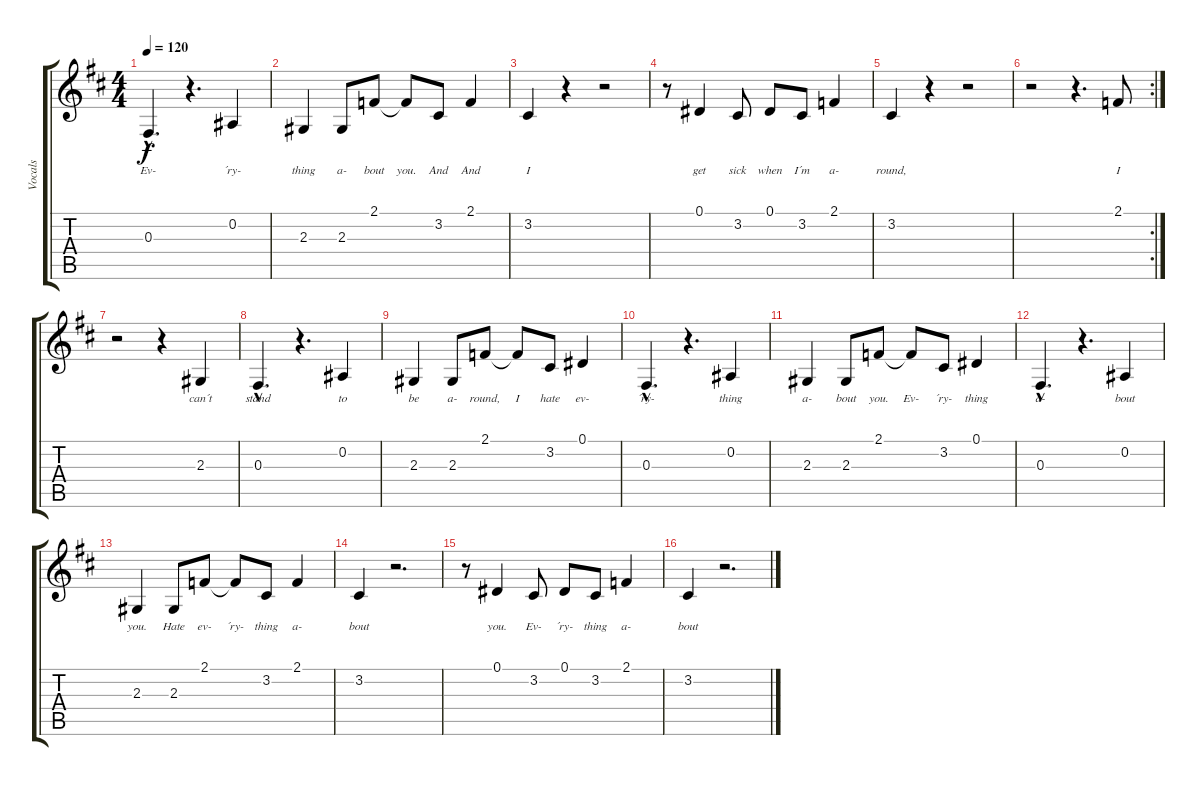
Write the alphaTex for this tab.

\track ("Vocals" "Vocals") {instrument lead6voice}
\staff {score tabs}
\tuning (Eb4 Bb3 Gb3 Db3 Ab2 Eb2) {hide}
\ts (4 4)
\tempo 120
\clef g2
\ks d
0.3{hac}.4{d lyrics (0 "Ev-") lyrics (1 "") lyrics (2 "") lyrics (3 "") lyrics (4 "") dy f} r.4{d} 0.2.4{lyrics (0 "´ry-") lyrics (1 "") lyrics (2 "") lyrics (3 "") lyrics (4 "")} |
2.3.4{lyrics (0 "thing") lyrics (1 "") lyrics (2 "") lyrics (3 "") lyrics (4 "")} 2.3.8{lyrics (0 "a-") lyrics (1 "") lyrics (2 "") lyrics (3 "") lyrics (4 "")} 2.1.8{lyrics (0 "bout") lyrics (1 "") lyrics (2 "") lyrics (3 "") lyrics (4 "")} 2.1{t}.8{lyrics (0 "you.") lyrics (1 "") lyrics (2 "") lyrics (3 "") lyrics (4 "")} 3.2.8{lyrics (0 "And") lyrics (1 "") lyrics (2 "") lyrics (3 "") lyrics (4 "")} 2.1.4{lyrics (0 "And") lyrics (1 "") lyrics (2 "") lyrics (3 "") lyrics (4 "")} |
3.2.4{lyrics (0 "I") lyrics (1 "") lyrics (2 "") lyrics (3 "") lyrics (4 "")} r.4 r.2 |
r.8 0.1.4{lyrics (0 "get") lyrics (1 "") lyrics (2 "") lyrics (3 "") lyrics (4 "")} 3.2.8{lyrics (0 "sick") lyrics (1 "") lyrics (2 "") lyrics (3 "") lyrics (4 "")} 0.1.8{lyrics (0 "when") lyrics (1 "") lyrics (2 "") lyrics (3 "") lyrics (4 "")} 3.2.8{lyrics (0 "I´m") lyrics (1 "") lyrics (2 "") lyrics (3 "") lyrics (4 "")} 2.1.4{lyrics (0 "a-") lyrics (1 "") lyrics (2 "") lyrics (3 "") lyrics (4 "")} |
3.2.4{lyrics (0 "round,") lyrics (1 "") lyrics (2 "") lyrics (3 "") lyrics (4 "")} r.4 r.2 |
\rc 2
r.2 r.4{d} 2.1.8{lyrics (0 "I") lyrics (1 "") lyrics (2 "") lyrics (3 "") lyrics (4 "")} |
r.2 r.4 2.3.4{lyrics (0 "can´t") lyrics (1 "") lyrics (2 "") lyrics (3 "") lyrics (4 "")} |
0.3{hac}.4{d lyrics (0 "stand") lyrics (1 "") lyrics (2 "") lyrics (3 "") lyrics (4 "")} r.4{d} 0.2.4{lyrics (0 "to") lyrics (1 "") lyrics (2 "") lyrics (3 "") lyrics (4 "")} |
2.3.4{lyrics (0 "be") lyrics (1 "") lyrics (2 "") lyrics (3 "") lyrics (4 "")} 2.3.8{lyrics (0 "a-") lyrics (1 "") lyrics (2 "") lyrics (3 "") lyrics (4 "")} 2.1.8{lyrics (0 "round,") lyrics (1 "") lyrics (2 "") lyrics (3 "") lyrics (4 "")} 2.1{t}.8{lyrics (0 "I") lyrics (1 "") lyrics (2 "") lyrics (3 "") lyrics (4 "")} 3.2.8{lyrics (0 "hate") lyrics (1 "") lyrics (2 "") lyrics (3 "") lyrics (4 "")} 0.1.4{lyrics (0 "ev-") lyrics (1 "") lyrics (2 "") lyrics (3 "") lyrics (4 "")} |
0.3{hac}.4{d lyrics (0 "´ry-") lyrics (1 "") lyrics (2 "") lyrics (3 "") lyrics (4 "")} r.4{d} 0.2.4{lyrics (0 "thing") lyrics (1 "") lyrics (2 "") lyrics (3 "") lyrics (4 "")} |
2.3.4{lyrics (0 "a-") lyrics (1 "") lyrics (2 "") lyrics (3 "") lyrics (4 "")} 2.3.8{lyrics (0 "bout") lyrics (1 "") lyrics (2 "") lyrics (3 "") lyrics (4 "")} 2.1.8{lyrics (0 "you.") lyrics (1 "") lyrics (2 "") lyrics (3 "") lyrics (4 "")} 2.1{t}.8{lyrics (0 "Ev-") lyrics (1 "") lyrics (2 "") lyrics (3 "") lyrics (4 "")} 3.2.8{lyrics (0 "´ry-") lyrics (1 "") lyrics (2 "") lyrics (3 "") lyrics (4 "")} 0.1.4{lyrics (0 "thing") lyrics (1 "") lyrics (2 "") lyrics (3 "") lyrics (4 "")} |
0.3{hac}.4{d lyrics (0 "a-") lyrics (1 "") lyrics (2 "") lyrics (3 "") lyrics (4 "")} r.4{d} 0.2.4{lyrics (0 "bout") lyrics (1 "") lyrics (2 "") lyrics (3 "") lyrics (4 "")} |
2.3.4{lyrics (0 "you.") lyrics (1 "") lyrics (2 "") lyrics (3 "") lyrics (4 "")} 2.3.8{lyrics (0 "Hate") lyrics (1 "") lyrics (2 "") lyrics (3 "") lyrics (4 "")} 2.1.8{lyrics (0 "ev-") lyrics (1 "") lyrics (2 "") lyrics (3 "") lyrics (4 "")} 2.1{t}.8{lyrics (0 "´ry-") lyrics (1 "") lyrics (2 "") lyrics (3 "") lyrics (4 "")} 3.2.8{lyrics (0 "thing") lyrics (1 "") lyrics (2 "") lyrics (3 "") lyrics (4 "")} 2.1.4{lyrics (0 "a-") lyrics (1 "") lyrics (2 "") lyrics (3 "") lyrics (4 "")} |
3.2.4{lyrics (0 "bout") lyrics (1 "") lyrics (2 "") lyrics (3 "") lyrics (4 "")} r.2{d} |
r.8 0.1.4{lyrics (0 "you.") lyrics (1 "") lyrics (2 "") lyrics (3 "") lyrics (4 "")} 3.2.8{lyrics (0 "Ev-") lyrics (1 "") lyrics (2 "") lyrics (3 "") lyrics (4 "")} 0.1.8{lyrics (0 "´ry-") lyrics (1 "") lyrics (2 "") lyrics (3 "") lyrics (4 "")} 3.2.8{lyrics (0 "thing") lyrics (1 "") lyrics (2 "") lyrics (3 "") lyrics (4 "")} 2.1.4{lyrics (0 "a-") lyrics (1 "") lyrics (2 "") lyrics (3 "") lyrics (4 "")} |
3.2.4{lyrics (0 "bout") lyrics (1 "") lyrics (2 "") lyrics (3 "") lyrics (4 "")} r.2{d}
